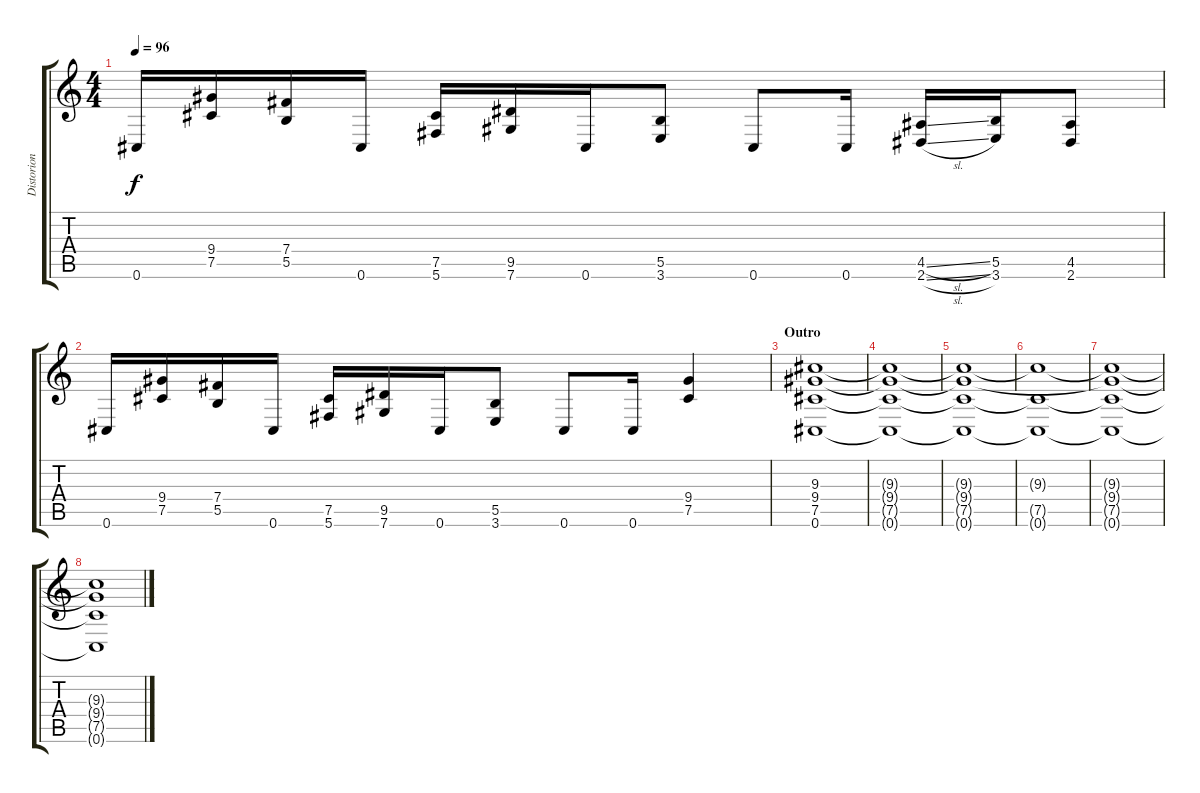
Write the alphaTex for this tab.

\track ("Distorion Guitar" "Distorion ") {instrument distortionguitar}
\staff {score tabs}
\tuning (Db4 Ab3 E3 B2 Gb2 Db2) {hide}
\ts (4 4)
\tempo 96
\clef g2
\ks c
0.6.16{dy f} (9.4 7.5).16 (7.4 5.5).16 0.6.16 (7.5 5.6).16 (9.5 7.6).16 0.6.16 (5.5 3.6).8 0.6.8 0.6.16 (4.5{sl} 2.6{sl}).16 (5.5 3.6).16 (4.5 2.6).8 |
0.6.16 (9.4 7.5).16 (7.4 5.5).16 0.6.16 (7.5 5.6).16 (9.5 7.6).16 0.6.16 (5.5 3.6).8 0.6.8 0.6.16 (9.4 7.5).4 |
\section ("" "Outro")
(9.3 9.4 7.5 0.6).1 |
(9.3{t} 9.4{t} 7.5{t} 0.6{t}).1 |
(9.3{t} 9.4{t} 7.5{t} 0.6{t}).1 |
(9.3{t} 7.5{t} 0.6{t}).1 |
(9.3{t} 9.4{t} 7.5{t} 0.6{t}).1 |
(9.3{t} 9.4{t} 7.5{t} 0.6{t}).1
